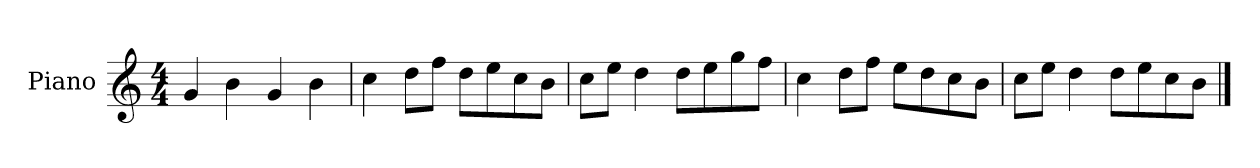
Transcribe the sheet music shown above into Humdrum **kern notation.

**kern
*part1
*staff1
*I"Piano
*I'P-no
*clefG2
*k[]
*M4/4
*MM90
=1
4g/
4b\
4g/
4b\
=2
4cc\
8dd\L
8ff\J
8dd\L
8ee\
8cc\
8b\J
=3
8cc\L
8ee\J
4dd\
8dd\L
8ee\
8gg\
8ff\J
=4
4cc\
8dd\L
8ff\J
8ee\L
8dd\
8cc\
8b\J
=5
8cc\L
8ee\J
4dd\
8dd\L
8ee\
8cc\
8b\J
==
*-
